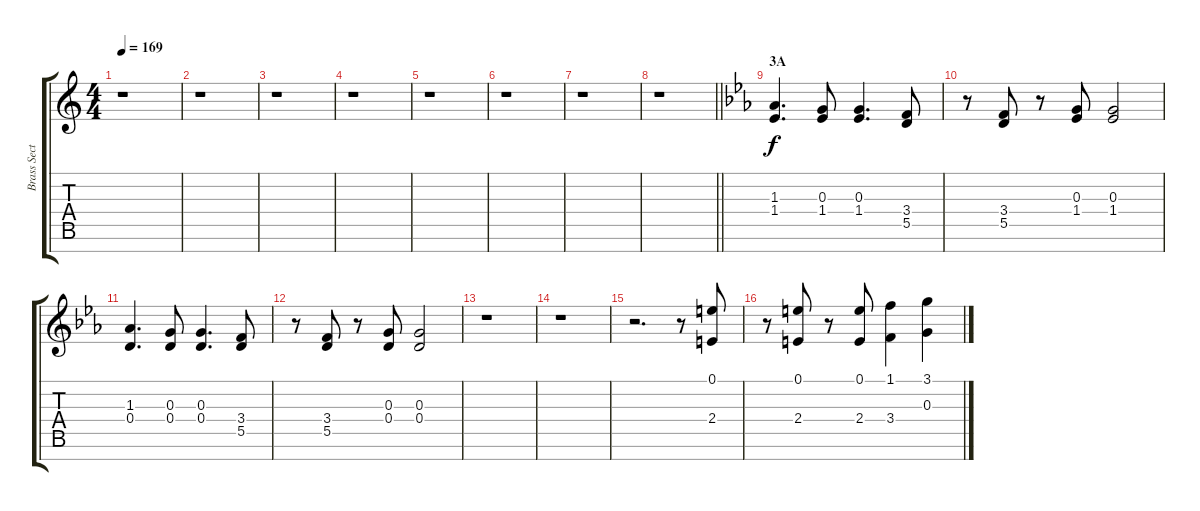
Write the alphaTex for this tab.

\track ("Brass Section I" "Brass Sect") {instrument brasssection}
\staff {score tabs}
\tuning (E5 B4 G4 D4 A3 E3 B2) {hide}
\ts (4 4)
\tempo 169
\clef g2
\ks c
r.1{dy f} |
r.1 |
r.1 |
r.1 |
r.1 |
r.1 |
r.1 |
\barLineRight lightlight
r.1 |
\section ("" "3A")
\ks eb
(1.3 1.4).4{d volume 15} (0.3 1.4).8 (0.3 1.4).4{d} (3.4 5.5).8 |
r.8 (3.4 5.5).8 r.8 (0.3 1.4).8 (0.3 1.4).2 |
(1.3 0.4).4{d} (0.3 0.4).8 (0.3 0.4).4{d} (3.4 5.5).8 |
r.8 (3.4 5.5).8 r.8 (0.3 0.4).8 (0.3 0.4).2 |
r.1 |
r.1 |
r.2{d} r.8 (0.1 2.4).8 |
r.8 (0.1 2.4).8 r.8 (0.1 2.4).8 (1.1 3.4).4 (3.1 0.3).4
